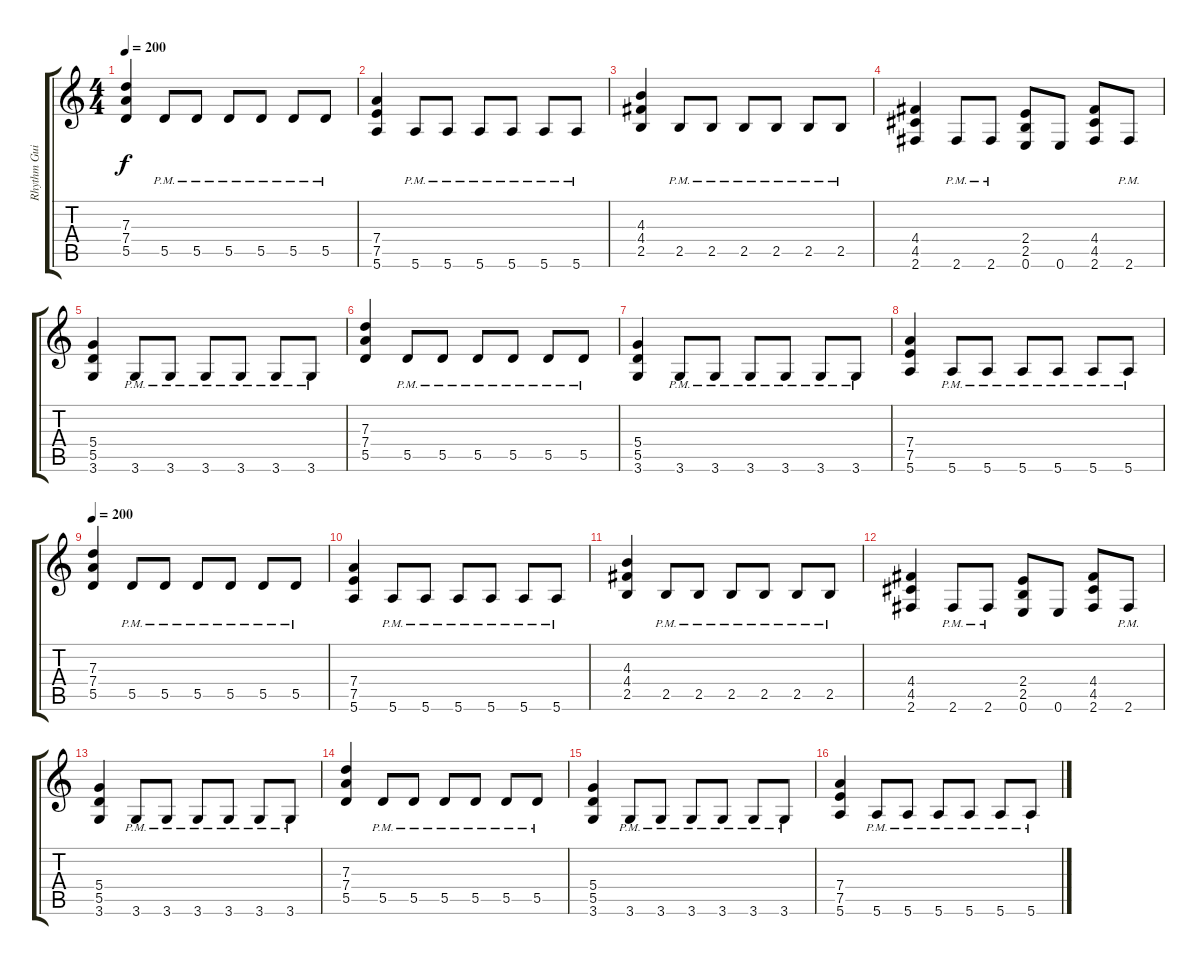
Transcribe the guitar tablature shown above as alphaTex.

\track ("Rhythm Guitar" "Rhythm Gui") {instrument distortionguitar}
\staff {score tabs}
\tuning (E4 B3 G3 D3 A2 E2) {hide}
\ts (4 4)
\tempo 200
\clef g2
\ks c
(7.3 7.4 5.5).4{dy f} 5.5{pm}.8 5.5{pm}.8 5.5{pm}.8 5.5{pm}.8 5.5{pm}.8 5.5{pm}.8 |
(7.4 7.5 5.6).4 5.6{pm}.8 5.6{pm}.8 5.6{pm}.8 5.6{pm}.8 5.6{pm}.8 5.6{pm}.8 |
(4.3 4.4 2.5).4 2.5{pm}.8 2.5{pm}.8 2.5{pm}.8 2.5{pm}.8 2.5{pm}.8 2.5{pm}.8 |
(4.4 4.5 2.6).4 2.6{pm}.8 2.6{pm}.8 (2.4 2.5 0.6).8 0.6.8 (4.4 4.5 2.6).8 2.6{pm}.8 |
(5.4 5.5 3.6).4 3.6{pm}.8 3.6{pm}.8 3.6{pm}.8 3.6{pm}.8 3.6{pm}.8 3.6{pm}.8 |
(7.3 7.4 5.5).4 5.5{pm}.8 5.5{pm}.8 5.5{pm}.8 5.5{pm}.8 5.5{pm}.8 5.5{pm}.8 |
(5.4 5.5 3.6).4 3.6{pm}.8 3.6{pm}.8 3.6{pm}.8 3.6{pm}.8 3.6{pm}.8 3.6{pm}.8 |
(7.4 7.5 5.6).4 5.6{pm}.8 5.6{pm}.8 5.6{pm}.8 5.6{pm}.8 5.6{pm}.8 5.6{pm}.8 |
\tempo 200
(7.3 7.4 5.5).4 5.5{pm}.8 5.5{pm}.8 5.5{pm}.8 5.5{pm}.8 5.5{pm}.8 5.5{pm}.8 |
(7.4 7.5 5.6).4 5.6{pm}.8 5.6{pm}.8 5.6{pm}.8 5.6{pm}.8 5.6{pm}.8 5.6{pm}.8 |
(4.3 4.4 2.5).4 2.5{pm}.8 2.5{pm}.8 2.5{pm}.8 2.5{pm}.8 2.5{pm}.8 2.5{pm}.8 |
(4.4 4.5 2.6).4 2.6{pm}.8 2.6{pm}.8 (2.4 2.5 0.6).8 0.6.8 (4.4 4.5 2.6).8 2.6{pm}.8 |
(5.4 5.5 3.6).4 3.6{pm}.8 3.6{pm}.8 3.6{pm}.8 3.6{pm}.8 3.6{pm}.8 3.6{pm}.8 |
(7.3 7.4 5.5).4 5.5{pm}.8 5.5{pm}.8 5.5{pm}.8 5.5{pm}.8 5.5{pm}.8 5.5{pm}.8 |
(5.4 5.5 3.6).4 3.6{pm}.8 3.6{pm}.8 3.6{pm}.8 3.6{pm}.8 3.6{pm}.8 3.6{pm}.8 |
(7.4 7.5 5.6).4 5.6{pm}.8 5.6{pm}.8 5.6{pm}.8 5.6{pm}.8 5.6{pm}.8 5.6{pm}.8
